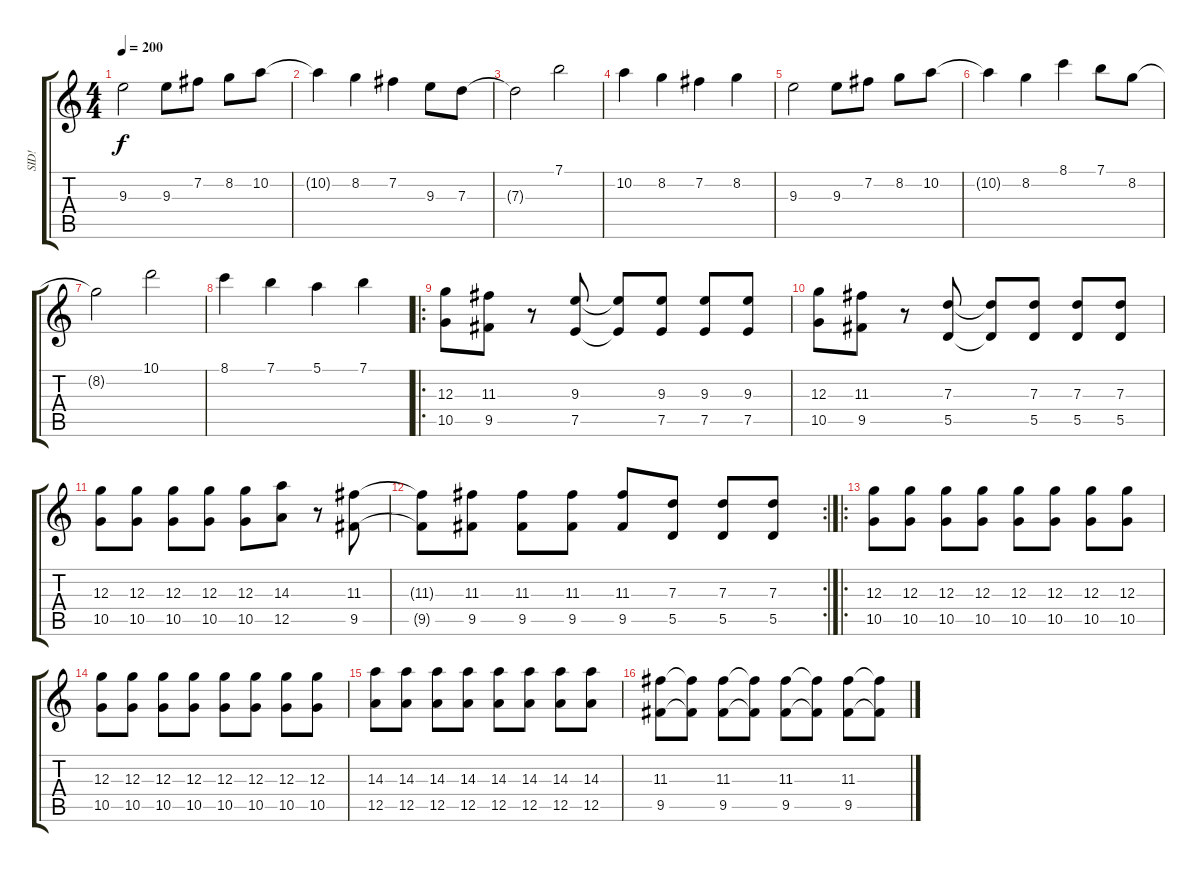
\track ("SID!" "SID!") {solo instrument distortionguitar}
\staff {score tabs}
\tuning (E4 B3 G3 D3 A2 D2) {hide}
\ts (4 4)
\tempo 200
\clef g2
\ks c
9.3.2{dy f volume 16} 9.3.8 7.2.8 8.2.8 10.2.8 |
10.2{t}.4 8.2.4 7.2.4 9.3.8 7.3.8 |
7.3{t}.2 7.1.2 |
10.2.4 8.2.4 7.2.4 8.2.4 |
9.3.2{volume 16} 9.3.8 7.2.8 8.2.8 10.2.8 |
10.2{t}.4 8.2.4 8.1.4 7.1.8 8.2.8 |
8.2{t}.2 10.1.2 |
8.1.4 7.1.4 5.1.4 7.1.4 |
\ro
(12.3 10.5).8 (11.3 9.5).8 r.8 (9.3 7.5).8 (9.3{t} 7.5{t}).8 (9.3 7.5).8 (9.3 7.5).8 (9.3 7.5).8 |
(12.3 10.5).8 (11.3 9.5).8 r.8 (7.3 5.5).8 (7.3{t} 5.5{t}).8 (7.3 5.5).8 (7.3 5.5).8 (7.3 5.5).8 |
(12.3 10.5).8 (12.3 10.5).8 (12.3 10.5).8 (12.3 10.5).8 (12.3 10.5).8 (14.3 12.5).8 r.8 (11.3 9.5).8 |
\rc 2
(11.3{t} 9.5{t}).8 (11.3 9.5).8 (11.3 9.5).8 (11.3 9.5).8 (11.3 9.5).8 (7.3 5.5).8 (7.3 5.5).8 (7.3 5.5).8 |
\ro
(12.3 10.5).8 (12.3 10.5).8 (12.3 10.5).8 (12.3 10.5).8 (12.3 10.5).8 (12.3 10.5).8 (12.3 10.5).8 (12.3 10.5).8 |
(12.3 10.5).8 (12.3 10.5).8 (12.3 10.5).8 (12.3 10.5).8 (12.3 10.5).8 (12.3 10.5).8 (12.3 10.5).8 (12.3 10.5).8 |
(14.3 12.5).8 (14.3 12.5).8 (14.3 12.5).8 (14.3 12.5).8 (14.3 12.5).8 (14.3 12.5).8 (14.3 12.5).8 (14.3 12.5).8 |
(11.3 9.5).8 (11.3{t} 9.5{t}).8 (11.3 9.5).8 (11.3{t} 9.5{t}).8 (11.3 9.5).8 (11.3{t} 9.5{t}).8 (11.3 9.5).8 (11.3{t} 9.5{t}).8
